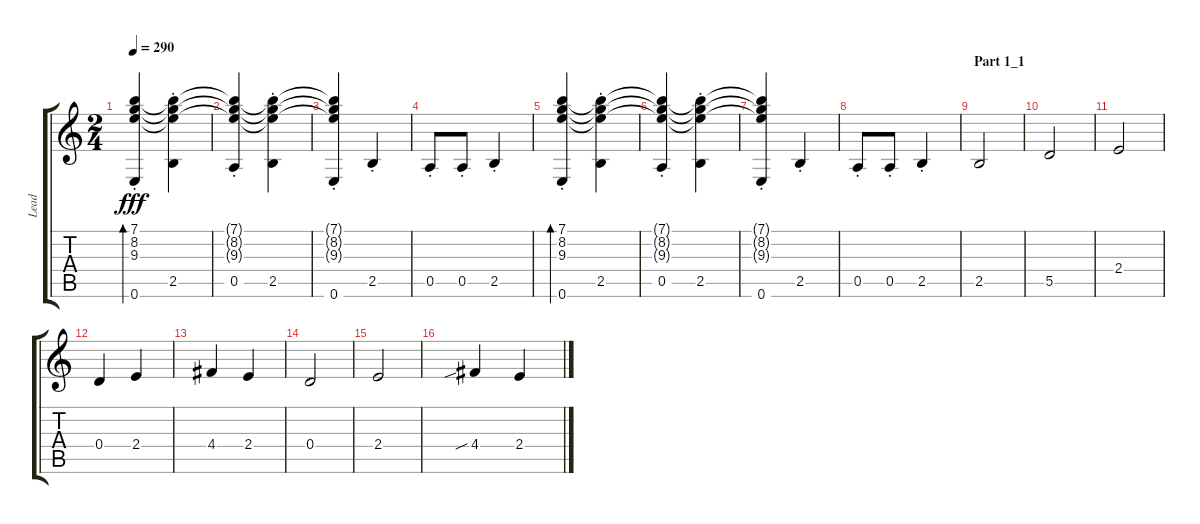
\track ("Lead" "Lead") {instrument electricguitarclean}
\staff {score tabs}
\tuning (E4 B3 G3 D3 A2 E2) {hide}
\ts (2 4)
\tempo 290
\clef g2
\ks c
(7.1 8.2 9.3 0.6{st}).4{bd 480 dy fff volume 13 balance 4 instrument acousticguitarsteel} (7.1{t} 8.2{t} 9.3{t} 2.5{st}).4{instrument electricguitarclean} |
(7.1{t} 8.2{t} 9.3{t} 0.5{st}).4 (7.1{t} 8.2{t} 9.3{t} 2.5{st}).4 |
(7.1{t} 8.2{t} 9.3{t} 0.6{st}).4 2.5{st}.4 |
0.5{st}.8 0.5{st}.8 2.5{st}.4 |
(7.1 8.2 9.3 0.6{st}).4{bd 480 volume 13 balance 11 instrument acousticguitarsteel} (7.1{t} 8.2{t} 9.3{t} 2.5{st}).4{instrument electricguitarclean} |
(7.1{t} 8.2{t} 9.3{t} 0.5{st}).4 (7.1{t} 8.2{t} 9.3{t} 2.5{st}).4 |
(7.1{t} 8.2{t} 9.3{t} 0.6{st}).4 2.5{st}.4 |
0.5{st}.8 0.5{st}.8 2.5{st}.4 |
\section ("" "Part 1_1")
2.5.2 |
5.5.2 |
2.4.2 |
0.4.4 2.4.4 |
4.4.4 2.4.4 |
0.4.2 |
2.4.2 |
4.4{sib}.4 2.4.4
